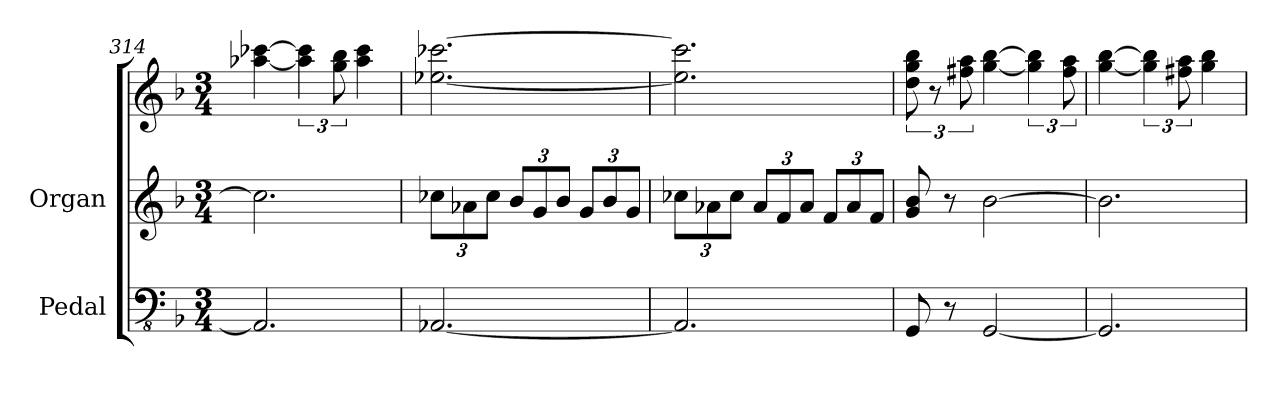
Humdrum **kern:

**kern	**kern	**kern
*part2	*part1	*part1
*staff3	*staff2	*staff1
*I"Pedal	*I"Organ	*
!!LO:LB:g=z
*clefFv4	*clefG2	*clefG2
*k[b-]	*k[b-]	*k[b-]
*M3/4	*M3/4	*M3/4
=314	=314	=314
2.AAA-/]	2.cc-\]	[4aa-X\ [4ccc-X\
.	.	6aa-\] 6ccc-\]
.	.	12gg\ 12bb-\
.	.	4aa-\ 4ccc-\
=315	=315	=315
*	*Xbrackettup	*
[2.AAA-X/	12cc-X\L	[2.ee-X\ [2.ccc-X\
.	12a-X\	.
.	12cc-\J	.
.	12b-/L	.
.	12g/	.
.	12b-/J	.
.	12g/L	.
.	12b-/	.
.	12g/J	.
=316	=316	=316
2.AAA-/]	12cc-X\L	2.ee-\] 2.ccc-\]
.	12a-X\	.
.	12cc-\J	.
.	12a-/L	.
.	12f/	.
.	12a-/J	.
.	12f/L	.
.	12a-/	.
.	12f/J	.
=317	=317	=317
8GGG/	8g/ 8b-/	12dd\ 12gg\ 12bb-\
.	.	12r
8r	8r	.
.	.	12ff#X\ 12aa\
[2GGG/	[2b-\	[4gg\ [4bb-\
.	.	6gg\] 6bb-\]
.	.	12ff#\ 12aa\
=318	=318	=318
2.GGG/]	2.b-\]	[4gg\ [4bb-\
.	.	6gg\] 6bb-\]
.	.	12ff#X\ 12aa\
.	.	4gg\ 4bb-\
=	=	=
*-	*-	*-
